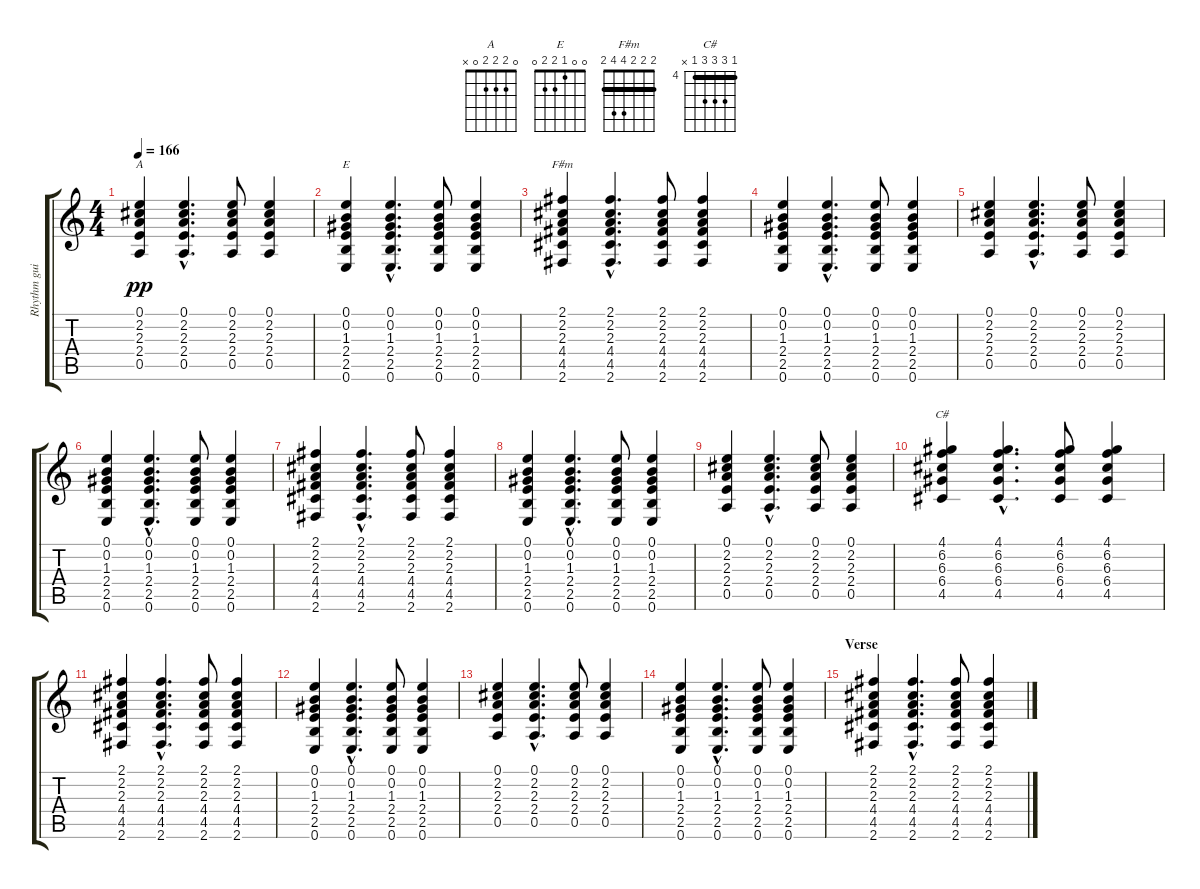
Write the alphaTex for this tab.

\track ("Rhythm guitar" "Rhythm gui") {instrument acousticguitarsteel}
\staff {score tabs}
\tuning (E4 B3 G3 D3 A2 E2) {hide}
\chord ("A" 0 2 2 2 0 x)
\chord ("E" 0 0 1 2 2 0)
\chord ("F#m" 2 2 2 4 4 2) {barre 2}
\chord ("C#" 4 6 6 6 4 x) {firstfret 4 barre 4}
\ts (4 4)
\tempo 166
\clef g2
\ks c
(0.1 2.2 2.3 2.4 0.5).4{ch "A" dy pp instrument acousticguitarsteel} (0.1{hac} 2.2{hac} 2.3{hac} 2.4{hac} 0.5{hac}).4{d} (0.1 2.2 2.3 2.4 0.5).8 (0.1 2.2 2.3 2.4 0.5).4 |
(0.1 0.2 1.3 2.4 2.5 0.6).4{ch "E"} (0.1{hac} 0.2{hac} 1.3{hac} 2.4{hac} 2.5{hac} 0.6{hac}).4{d} (0.1 0.2 1.3 2.4 2.5 0.6).8 (0.1 0.2 1.3 2.4 2.5 0.6).4 |
(2.1 2.2 2.3 4.4 4.5 2.6).4{ch "F#m"} (2.1{hac} 2.2{hac} 2.3{hac} 4.4{hac} 4.5{hac} 2.6{hac}).4{d} (2.1 2.2 2.3 4.4 4.5 2.6).8 (2.1 2.2 2.3 4.4 4.5 2.6).4 |
(0.1 0.2 1.3 2.4 2.5 0.6).4 (0.1{hac} 0.2{hac} 1.3{hac} 2.4{hac} 2.5{hac} 0.6{hac}).4{d} (0.1 0.2 1.3 2.4 2.5 0.6).8 (0.1 0.2 1.3 2.4 2.5 0.6).4 |
(0.1 2.2 2.3 2.4 0.5).4 (0.1{hac} 2.2{hac} 2.3{hac} 2.4{hac} 0.5{hac}).4{d} (0.1 2.2 2.3 2.4 0.5).8 (0.1 2.2 2.3 2.4 0.5).4 |
(0.1 0.2 1.3 2.4 2.5 0.6).4 (0.1{hac} 0.2{hac} 1.3{hac} 2.4{hac} 2.5{hac} 0.6{hac}).4{d} (0.1 0.2 1.3 2.4 2.5 0.6).8 (0.1 0.2 1.3 2.4 2.5 0.6).4 |
(2.1 2.2 2.3 4.4 4.5 2.6).4 (2.1{hac} 2.2{hac} 2.3{hac} 4.4{hac} 4.5{hac} 2.6{hac}).4{d} (2.1 2.2 2.3 4.4 4.5 2.6).8 (2.1 2.2 2.3 4.4 4.5 2.6).4 |
(0.1 0.2 1.3 2.4 2.5 0.6).4 (0.1{hac} 0.2{hac} 1.3{hac} 2.4{hac} 2.5{hac} 0.6{hac}).4{d} (0.1 0.2 1.3 2.4 2.5 0.6).8 (0.1 0.2 1.3 2.4 2.5 0.6).4 |
(0.1 2.2 2.3 2.4 0.5).4 (0.1{hac} 2.2{hac} 2.3{hac} 2.4{hac} 0.5{hac}).4{d} (0.1 2.2 2.3 2.4 0.5).8 (0.1 2.2 2.3 2.4 0.5).4 |
(4.1 6.2 6.3 6.4 4.5).4{ch "C#"} (4.1{hac} 6.2{hac} 6.3{hac} 6.4{hac} 4.5{hac}).4{d} (4.1 6.2 6.3 6.4 4.5).8 (4.1 6.2 6.3 6.4 4.5).4 |
(2.1 2.2 2.3 4.4 4.5 2.6).4 (2.1{hac} 2.2{hac} 2.3{hac} 4.4{hac} 4.5{hac} 2.6{hac}).4{d} (2.1 2.2 2.3 4.4 4.5 2.6).8 (2.1 2.2 2.3 4.4 4.5 2.6).4 |
(0.1 0.2 1.3 2.4 2.5 0.6).4 (0.1{hac} 0.2{hac} 1.3{hac} 2.4{hac} 2.5{hac} 0.6{hac}).4{d} (0.1 0.2 1.3 2.4 2.5 0.6).8 (0.1 0.2 1.3 2.4 2.5 0.6).4 |
(0.1 2.2 2.3 2.4 0.5).4 (0.1{hac} 2.2{hac} 2.3{hac} 2.4{hac} 0.5{hac}).4{d} (0.1 2.2 2.3 2.4 0.5).8 (0.1 2.2 2.3 2.4 0.5).4 |
(0.1 0.2 1.3 2.4 2.5 0.6).4 (0.1{hac} 0.2{hac} 1.3{hac} 2.4{hac} 2.5{hac} 0.6{hac}).4{d} (0.1 0.2 1.3 2.4 2.5 0.6).8 (0.1 0.2 1.3 2.4 2.5 0.6).4 |
\section ("" "Verse")
(2.1 2.2 2.3 4.4 4.5 2.6).4 (2.1{hac} 2.2{hac} 2.3{hac} 4.4{hac} 4.5{hac} 2.6{hac}).4{d} (2.1 2.2 2.3 4.4 4.5 2.6).8 (2.1 2.2 2.3 4.4 4.5 2.6).4
